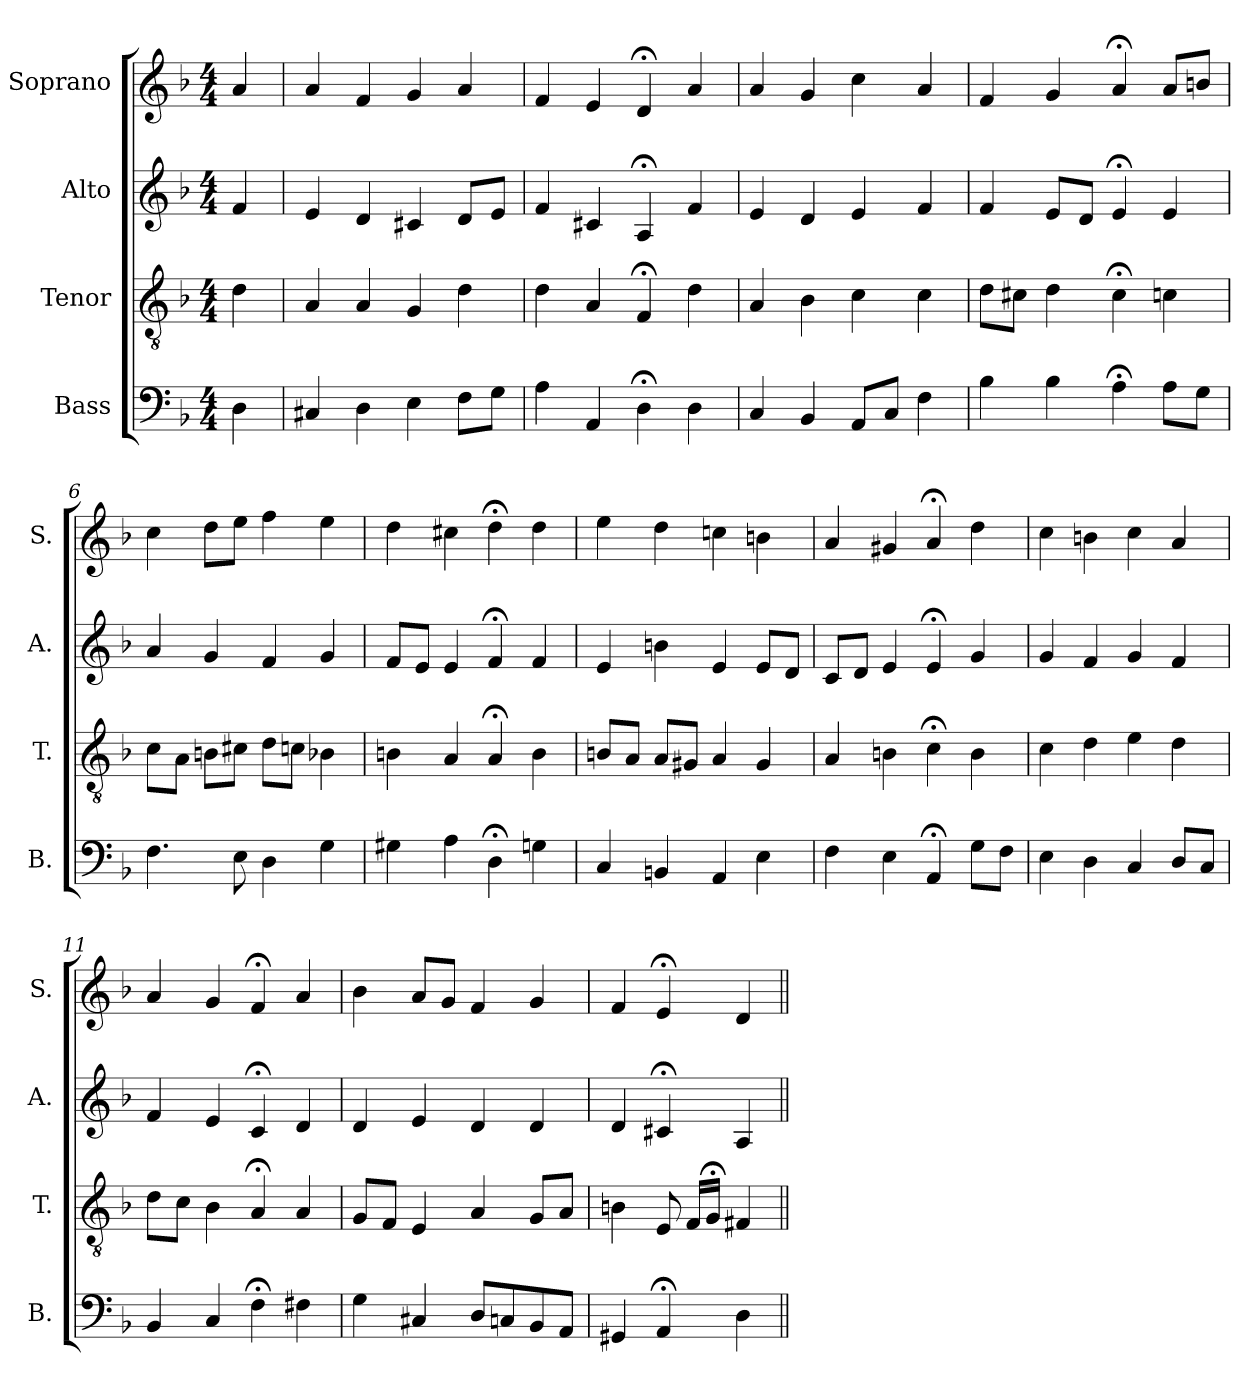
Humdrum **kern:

**kern	**kern	**kern	**kern
*part4	*part3	*part2	*part1
*staff4	*staff3	*staff2	*staff1
*I"Bass	*I"Tenor	*I"Alto	*I"Soprano
*I'B.	*I'T.	*I'A.	*I'S.
*clefF4	*clefGv2	*clefG2	*clefG2
*	*ITrd7c12	*	*
*k[b-]	*k[b-]	*k[b-]	*k[b-]
*F:	*F:	*F:	*F:
*M4/4	*M4/4	*M4/4	*M4/4
=1	=1	=1	=1
4D\	4D\	4f/	4a/
=2	=2	=2	=2
4C#X/	4AA/	4e/	4a/
4D\	4AA/	4d/	4f/
4E\	4GG/	4c#X/	4g/
8F\L	4D\	8d/L	4a/
8G\J	.	8e/J	.
=3	=3	=3	=3
4A\	4D\	4f/	4f/
4AA/	4AA/	4c#X/	4e/
4D;<\	4FF;</	4A;</	4d;</
4D\	4D\	4f/	4a/
=4	=4	=4	=4
4C/	4AA/	4e/	4a/
4BB-/	4BB-\	4d/	4g/
8AA/L	4C\	4e/	4cc\
8C/J	.	.	.
4F\	4C\	4f/	4a/
=5	=5	=5	=5
4B-\	8D\L	4f/	4f/
.	8C#X\J	.	.
4B-\	4D\	8e/L	4g/
.	.	8d/J	.
4A;<\	4C#;<\	4e;</	4a;</
8A\L	4Cn\	4e/	8a/L
8G\J	.	.	8bn/J
!!LO:LB:g=z
=6	=6	=6	=6
4.F\	8C\L	4a/	4cc\
.	8AA\J	.	.
.	8BBn\L	4g/	8dd\L
8E\	8C#X\J	.	8ee\J
4D\	8D\L	4f/	4ff\
.	8Cn\J	.	.
4G\	4BB-X\	4g/	4ee\
=7	=7	=7	=7
4G#X\	4BBn\	8f/L	4dd\
.	.	8e/J	.
4A\	4AA/	4e/	4cc#X\
4D;<\	4AA;</	4f;</	4dd;<\
4Gn\	4BB\	4f/	4dd\
=8	=8	=8	=8
4C/	8BBn/L	4e/	4ee\
.	8AA/J	.	.
4BBn/	8AA/L	4bn\	4dd\
.	8GG#X/J	.	.
4AA/	4AA/	4e/	4ccn\
4E\	4GG#/	8e/L	4bn\
.	.	8d/J	.
=9	=9	=9	=9
4F\	4AA/	8c/L	4a/
.	.	8d/J	.
4E\	4BBn\	4e/	4g#X/
4AA;</	4C;<\	4e;</	4a;</
8G\L	4BB\	4g/	4dd\
8F\J	.	.	.
!!LO:PB:g=z
=10	=10	=10	=10
4E\	4C\	4g/	4cc\
4D\	4D\	4f/	4bn\
4C/	4E\	4g/	4cc\
8D/L	4D\	4f/	4a/
8C/J	.	.	.
=11	=11	=11	=11
4BB-/	8D\L	4f/	4a/
.	8C\J	.	.
4C/	4BB-\	4e/	4g/
4F;<\	4AA;</	4c;</	4f;</
4F#X\	4AA/	4d/	4a/
=12	=12	=12	=12
4G\	8GG/L	4d/	4b-\
.	8FF/J	.	.
4C#X/	4EE/	4e/	8a/L
.	.	.	8g/J
8D/L	4AA/	4d/	4f/
8Cn/	.	.	.
8BB-/	8GG/L	4d/	4g/
8AA/J	8AA/J	.	.
=13	=13	=13	=13
4GG#X/	4BBn\	4d/	4f/
4AA;</	8EE/	4c#X;</	4e;</
.	16FF/LL	.	.
.	16GG;</JJ	.	.
4D\	4FF#X/	4A/	4d/
=||	=||	=||	=||
*-	*-	*-	*-
